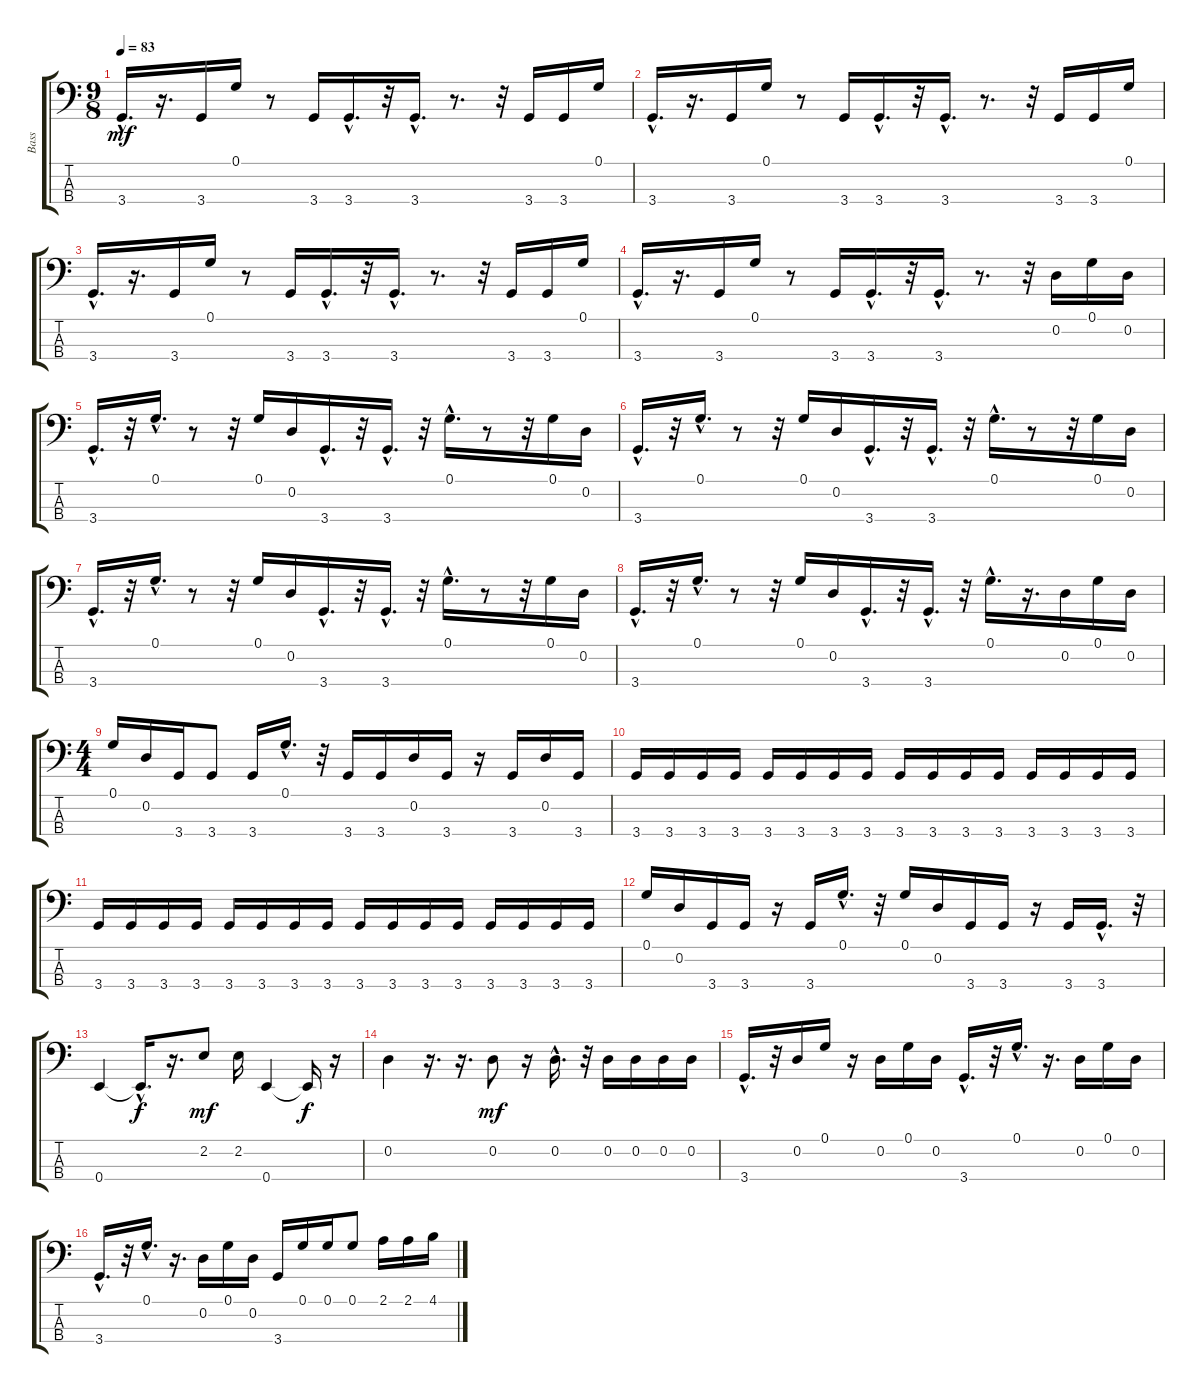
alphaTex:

\track ("Bass" "Bass") {instrument electricbassfinger}
\staff {score tabs}
\tuning (G2 D2 A1 E1) {hide}
\ts (9 8)
\tempo 83
\clef f4
\ks c
3.4{hac}.16{d dy mf} r.16{d} 3.4.16 0.1.16 r.8 3.4.16 3.4{hac}.16{d} r.32 3.4{hac}.16{d} r.8{d} r.32 3.4.16 3.4.16 0.1.16 |
3.4{hac}.16{d} r.16{d} 3.4.16 0.1.16 r.8 3.4.16 3.4{hac}.16{d} r.32 3.4{hac}.16{d} r.8{d} r.32 3.4.16 3.4.16 0.1.16 |
3.4{hac}.16{d} r.16{d} 3.4.16 0.1.16 r.8 3.4.16 3.4{hac}.16{d} r.32 3.4{hac}.16{d} r.8{d} r.32 3.4.16 3.4.16 0.1.16 |
3.4{hac}.16{d} r.16{d} 3.4.16 0.1.16 r.8 3.4.16 3.4{hac}.16{d} r.32 3.4{hac}.16{d} r.8{d} r.32 0.2.16 0.1.16 0.2.16 |
3.4{hac}.16{d} r.32 0.1{hac}.16{d} r.8 r.32 0.1.16 0.2.16 3.4{hac}.16{d} r.32 3.4{hac}.16{d} r.32 0.1{hac}.16{d} r.8 r.32 0.1.16 0.2.16 |
3.4{hac}.16{d} r.32 0.1{hac}.16{d} r.8 r.32 0.1.16 0.2.16 3.4{hac}.16{d} r.32 3.4{hac}.16{d} r.32 0.1{hac}.16{d} r.8 r.32 0.1.16 0.2.16 |
3.4{hac}.16{d} r.32 0.1{hac}.16{d} r.8 r.32 0.1.16 0.2.16 3.4{hac}.16{d} r.32 3.4{hac}.16{d} r.32 0.1{hac}.16{d} r.8 r.32 0.1.16 0.2.16 |
3.4{hac}.16{d} r.32 0.1{hac}.16{d} r.8 r.32 0.1.16 0.2.16 3.4{hac}.16{d} r.32 3.4{hac}.16{d} r.32 0.1{hac}.16{d} r.16{d} 0.2.16 0.1.16 0.2.16 |
\ts (4 4)
0.1.16 0.2.16 3.4.16 3.4.8 3.4.16 0.1{hac}.16{d} r.32 3.4.16 3.4.16 0.2.16 3.4.16 r.16 3.4.16 0.2.16 3.4.16 |
3.4.16 3.4.16 3.4.16 3.4.16 3.4.16 3.4.16 3.4.16 3.4.16 3.4.16 3.4.16 3.4.16 3.4.16 3.4.16 3.4.16 3.4.16 3.4.16 |
3.4.16 3.4.16 3.4.16 3.4.16 3.4.16 3.4.16 3.4.16 3.4.16 3.4.16 3.4.16 3.4.16 3.4.16 3.4.16 3.4.16 3.4.16 3.4.16 |
0.1.16 0.2.16 3.4.16 3.4.16 r.16 3.4.16 0.1{hac}.16{d} r.32 0.1.16 0.2.16 3.4.16 3.4.16 r.16 3.4.16 3.4{hac}.16{d} r.32 |
0.4.4 0.4{hac t}.16{d dy f} r.16{d} 2.2.8{dy mf} 2.2.16 0.4.4 0.4{t}.16{dy f} r.16 |
0.2.4 r.16{d} r.16{d} 0.2.8{dy mf} r.16 0.2{hac}.16{d} r.32 0.2.16 0.2.16 0.2.16 0.2.16 |
3.4{hac}.16{d} r.32 0.2.16 0.1.16 r.16 0.2.16 0.1.16 0.2.16 3.4{hac}.16{d} r.32 0.1{hac}.16{d} r.16{d} 0.2.16 0.1.16 0.2.16 |
3.4{hac}.16{d} r.32 0.1{hac}.16{d} r.16{d} 0.2.16 0.1.16 0.2.16 3.4.16 0.1.16 0.1.16 0.1.8 2.1.16 2.1.16 4.1.16
